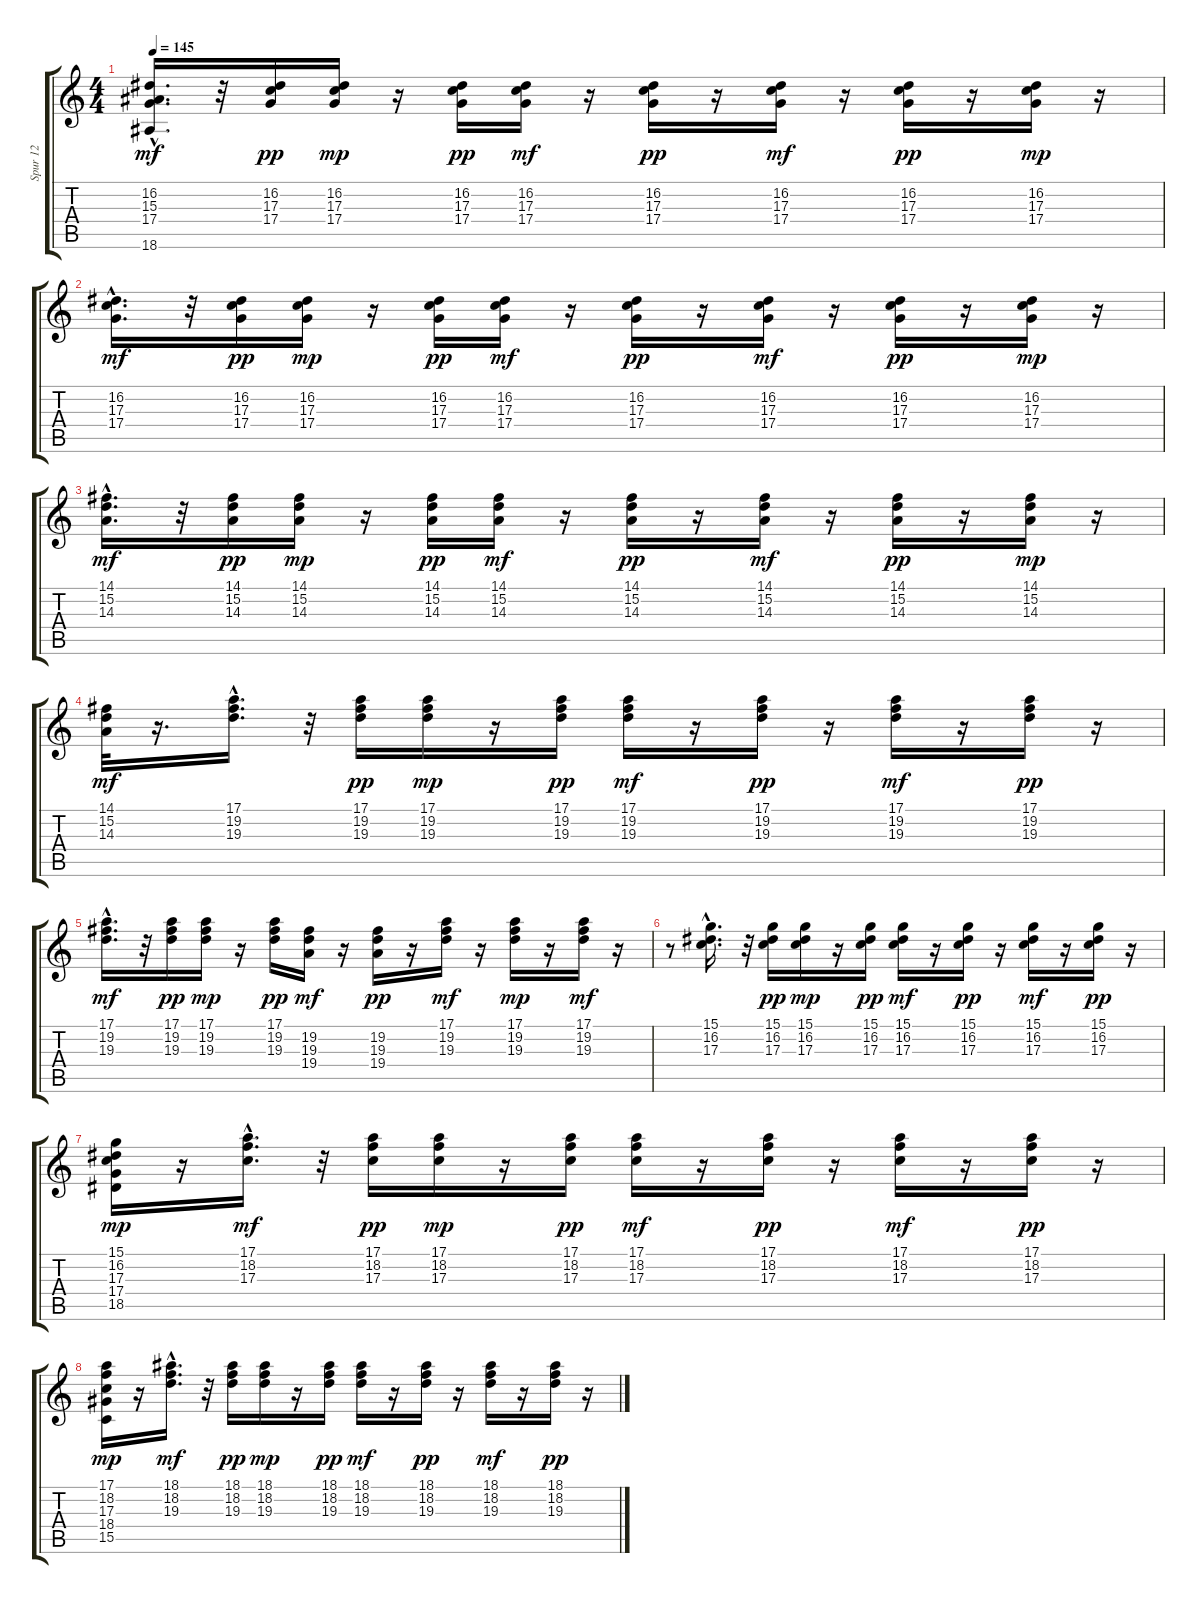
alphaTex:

\track ("Spur 12" "Spur 12") {instrument percussiveorgan}
\staff {score tabs}
\tuning (E4 B3 G3 D3 A2 E2) {hide}
\ts (4 4)
\tempo 145
\clef g2
\ks c
(16.2{hac} 15.3 17.4{hac} 18.6{hac}).16{d dy mf} r.32 (16.2 17.3 17.4).16{dy pp balance 4} (16.2 17.3 17.4).16{dy mp balance 12} r.16 (16.2 17.3 17.4).16{dy pp balance 4} (16.2 17.3 17.4).16{dy mf balance 12} r.16 (16.2 17.3 17.4).16{dy pp balance 4} r.16 (16.2 17.3 17.4).16{dy mf balance 12} r.16 (16.2 17.3 17.4).16{dy pp balance 4} r.16 (16.2 17.3 17.4).16{dy mp balance 12} r.16 |
(16.2{hac} 17.3{hac} 17.4{hac}).16{d dy mf} r.32 (16.2 17.3 17.4).16{dy pp balance 4} (16.2 17.3 17.4).16{dy mp balance 12} r.16 (16.2 17.3 17.4).16{dy pp balance 4} (16.2 17.3 17.4).16{dy mf balance 12} r.16 (16.2 17.3 17.4).16{dy pp balance 4} r.16 (16.2 17.3 17.4).16{dy mf balance 12} r.16 (16.2 17.3 17.4).16{dy pp balance 4} r.16 (16.2 17.3 17.4).16{dy mp balance 12} r.16 |
(14.1{hac} 15.2{hac} 14.3{hac}).16{d dy mf} r.32 (14.1 15.2 14.3).16{dy pp balance 4} (14.1 15.2 14.3).16{dy mp balance 12} r.16 (14.1 15.2 14.3).16{dy pp balance 4} (14.1 15.2 14.3).16{dy mf balance 12} r.16 (14.1 15.2 14.3).16{dy pp balance 4} r.16 (14.1 15.2 14.3).16{dy mf balance 12} r.16 (14.1 15.2 14.3).16{dy pp balance 4} r.16 (14.1 15.2 14.3).16{dy mp balance 12} r.16 |
(14.1 15.2 14.3).32{dy mf} r.16{d} (17.1{hac} 19.2{hac} 19.3{hac}).16{d} r.32 (17.1 19.2 19.3).16{dy pp balance 4} (17.1 19.2 19.3).16{dy mp balance 12} r.16 (17.1 19.2 19.3).16{dy pp balance 4} (17.1 19.2 19.3).16{dy mf balance 12} r.16 (17.1 19.2 19.3).16{dy pp balance 4} r.16 (17.1 19.2 19.3).16{dy mf balance 12} r.16 (17.1 19.2 19.3).16{dy pp balance 4} r.16 |
(17.1{hac} 19.2{hac} 19.3{hac}).16{d dy mf balance 12} r.32 (17.1 19.2 19.3).16{dy pp balance 4} (17.1 19.2 19.3).16{dy mp balance 12} r.16 (17.1 19.2 19.3).16{dy pp balance 4} (19.2 19.3 19.4).16{dy mf balance 12} r.16 (19.2 19.3 19.4).16{dy pp balance 4} r.16 (17.1 19.2 19.3).16{dy mf balance 12} r.16 (17.1 19.2 19.3).16{dy mp balance 4} r.16 (17.1 19.2 19.3).16{dy mf balance 12} r.16 |
r.8 (15.1{hac} 16.2{hac} 17.3{hac}).16{d} r.32 (15.1 16.2 17.3).16{dy pp balance 4} (15.1 16.2 17.3).16{dy mp balance 12} r.16 (15.1 16.2 17.3).16{dy pp balance 4} (15.1 16.2 17.3).16{dy mf balance 12} r.16 (15.1 16.2 17.3).16{dy pp balance 4} r.16 (15.1 16.2 17.3).16{dy mf balance 12} r.16 (15.1 16.2 17.3).16{dy pp balance 4} r.16 |
(15.1 16.2 17.3 17.4 18.5).16{dy mp balance 12} r.16 (17.1{hac} 18.2{hac} 17.3{hac}).16{d dy mf} r.32 (17.1 18.2 17.3).16{dy pp balance 4} (17.1 18.2 17.3).16{dy mp balance 12} r.16 (17.1 18.2 17.3).16{dy pp balance 4} (17.1 18.2 17.3).16{dy mf balance 12} r.16 (17.1 18.2 17.3).16{dy pp balance 4} r.16 (17.1 18.2 17.3).16{dy mf balance 12} r.16 (17.1 18.2 17.3).16{dy pp balance 4} r.16 |
(17.1 18.2 17.3 18.4 15.5).16{dy mp balance 12} r.16 (18.1{hac} 18.2{hac} 19.3{hac}).16{d dy mf} r.32 (18.1 18.2 19.3).16{dy pp balance 4} (18.1 18.2 19.3).16{dy mp balance 12} r.16 (18.1 18.2 19.3).16{dy pp balance 4} (18.1 18.2 19.3).16{dy mf balance 12} r.16 (18.1 18.2 19.3).16{dy pp balance 4} r.16 (18.1 18.2 19.3).16{dy mf balance 12} r.16 (18.1 18.2 19.3).16{dy pp balance 4} r.16
